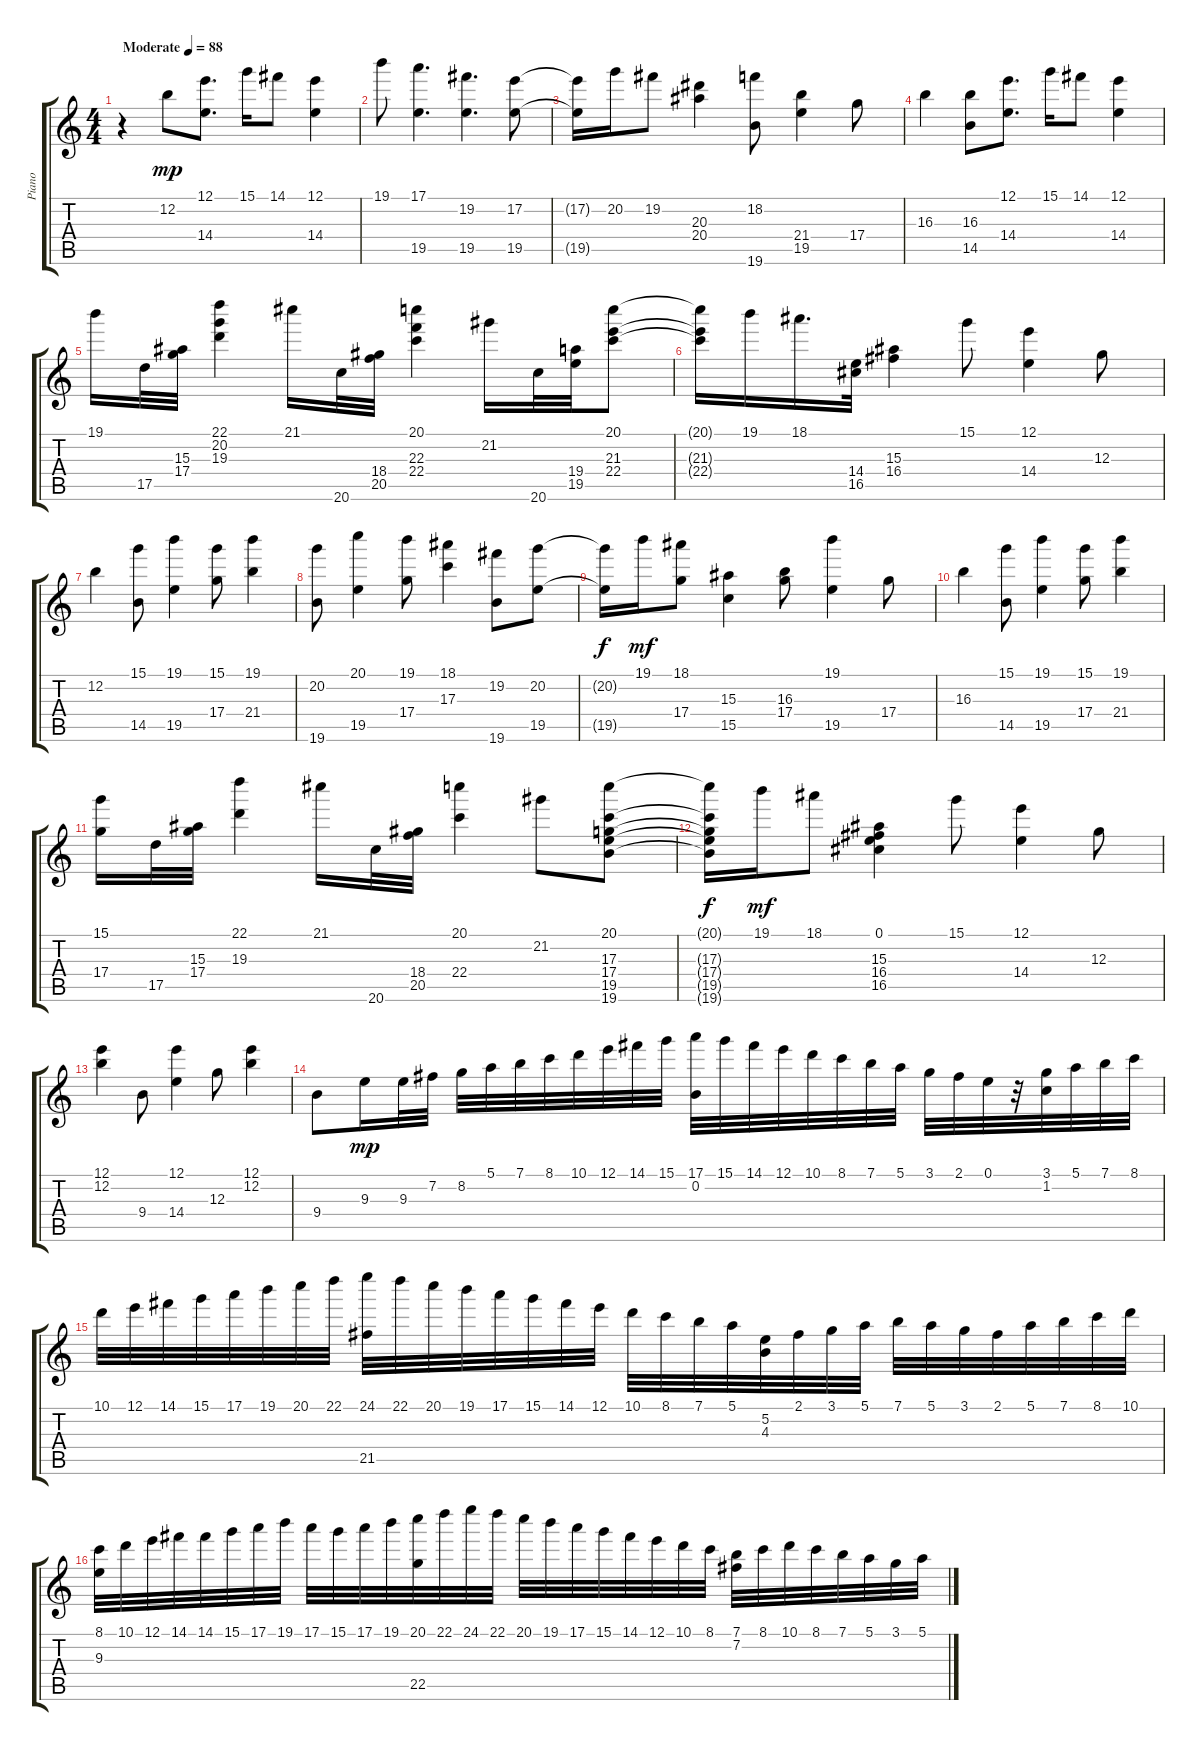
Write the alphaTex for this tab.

\track ("Piano" "Piano") {instrument electricpiano1}
\staff {score tabs}
\tuning (E5 B4 G4 D4 A3 E3) {hide}
\ts (4 4)
\tempo (88 "Moderate")
\clef g2
\ks c
r.4{dy mp instrument electricpiano1} 12.2.8 (12.1 14.4).8{d volume 12 balance 8} 15.1.16 14.1.8 (12.1 14.4).4{volume 12 balance 8} |
19.1.8 (17.1 19.5).4{d volume 12 balance 8} (19.2 19.5).4{d volume 12 balance 8} (17.2 19.5).8{volume 12 balance 8} |
(17.2{t} 19.5{t}).16 20.2.16 19.2.8 (20.3 20.4).4{volume 12 balance 8} (18.2 19.6).8 (21.4 19.5).4{volume 12 balance 8} 17.4.8 |
16.3.4{volume 12 balance 8} (16.3 14.5).8 (12.1 14.4).8{d volume 12 balance 8} 15.1.16 14.1.8 (12.1 14.4).4{volume 12 balance 8} |
19.1.16 17.5.32 (15.3 17.4).32 (22.1 20.2 19.3).4 21.1.16 20.6.32 (18.4 20.5).32 (20.1 22.3 22.4).4 21.2.16 20.6.32 (19.4 19.5).32 (20.1 21.3 22.4).8 |
(20.1{t} 21.3{t} 22.4{t}).16 19.1.16 18.1.16{d} (14.4 16.5).32 (15.3 16.4).4{volume 12 balance 8} 15.1.8 (12.1 14.4).4{volume 12 balance 8} 12.3.8 |
12.2.4{volume 12 balance 8} (15.1 14.5).8 (19.1 19.5).4{volume 12 balance 8} (15.1 17.4).8 (19.1 21.4).4{volume 12 balance 8} |
(20.2 19.6).8 (20.1 19.5).4{volume 12 balance 8} (19.1 17.4).8 (18.1 17.3).4{volume 12 balance 8} (19.2 19.6).8 (20.2 19.5).8{volume 12 balance 8} |
(20.2{t} 19.5{t}).16{dy f} 19.1.16{dy mf} (18.1 17.4).8 (15.3 15.5).4{volume 12 balance 8} (16.3 17.4).8 (19.1 19.5).4{volume 12 balance 8} 17.4.8 |
16.3.4{volume 12 balance 8} (15.1 14.5).8 (19.1 19.5).4{volume 12 balance 8} (15.1 17.4).8 (19.1 21.4).4{volume 12 balance 8} |
(15.1 17.4).16 17.5.32 (15.3 17.4).32 (22.1 19.3).4{volume 12 balance 8} 21.1.16 20.6.32 (18.4 20.5).32 (20.1 22.4).4{volume 12 balance 8} 21.2.8 (20.1 17.3 17.4 19.5 19.6).8{volume 12 balance 8} |
(20.1{t} 17.3{t} 17.4{t} 19.5{t} 19.6{t}).16{dy f} 19.1.16{dy mf} 18.1.8 (0.1 15.3 16.4 16.5).4{volume 12 balance 8} 15.1.8 (12.1 14.4).4{volume 12 balance 8} 12.3.8 |
(12.1 12.2).4{volume 12 balance 8} 9.4.8 (12.1 14.4).4{volume 12 balance 8} 12.3.8 (12.1 12.2).4{volume 12 balance 8} |
9.4.8 9.3.16{dy mp volume 12 balance 8} 9.3.32 7.2.32 8.2.32 5.1.32 7.1.32 8.1.32 10.1.32 12.1.32 14.1.32 15.1.32 (17.1 0.2).32{volume 12 balance 8} 15.1.32 14.1.32 12.1.32 10.1.32 8.1.32 7.1.32 5.1.32 3.1.32 2.1.32 0.1.32 r.32 (3.1 1.2).32{volume 12 balance 8} 5.1.32 7.1.32 8.1.32 |
10.1.32 12.1.32 14.1.32 15.1.32 17.1.32 19.1.32 20.1.32 22.1.32 (24.1 21.5).32{volume 12 balance 8} 22.1.32 20.1.32 19.1.32 17.1.32 15.1.32 14.1.32 12.1.32 10.1.32 8.1.32 7.1.32 5.1.32 (5.2 4.3).32{volume 12 balance 8} 2.1.32 3.1.32 5.1.32 7.1.32 5.1.32 3.1.32 2.1.32 5.1.32 7.1.32 8.1.32 10.1.32 |
(8.1 9.3).32{volume 12 balance 8} 10.1.32 12.1.32 14.1.32 14.1.32 15.1.32 17.1.32 19.1.32 17.1.32 15.1.32 17.1.32 19.1.32 (20.1 22.5).32{volume 12 balance 8} 22.1.32 24.1.32 22.1.32 20.1.32 19.1.32 17.1.32 15.1.32 14.1.32 12.1.32 10.1.32 8.1.32 (7.1 7.2).32{volume 12 balance 8} 8.1.32 10.1.32 8.1.32 7.1.32 5.1.32 3.1.32 5.1.32
